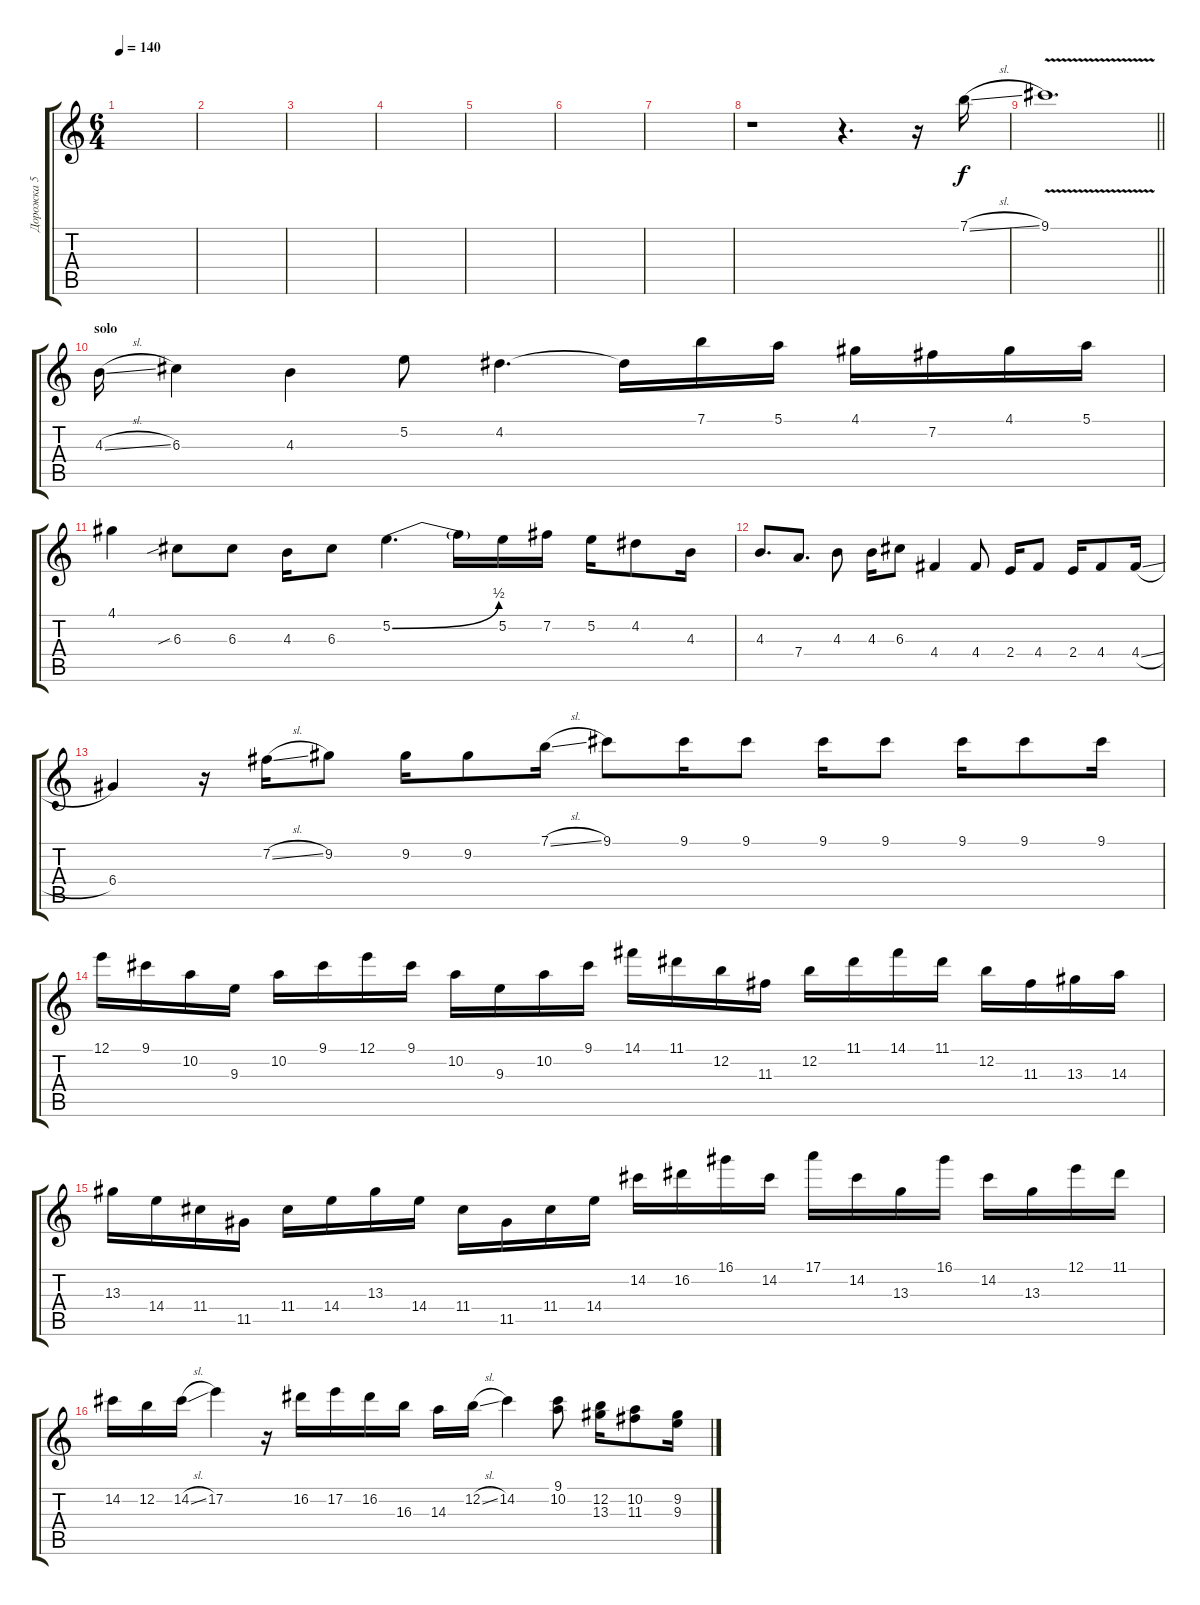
\track ("Дорожка 5" "Дорожка 5") {instrument distortionguitar}
\staff {score tabs}
\tuning (E4 B3 G3 D3 A2 D2) {hide}
\ts (6 4)
\tempo 140
\clef g2
\ks c
|
|
|
|
|
|
|
r.1 r.4{d} r.16 7.1{sl}.16 |
\barLineRight lightlight
9.1{v}.1{d} |
\section ("" "solo")
4.3{sl}.16 6.3.4 4.3.4 5.2.8 4.2.4{d} 4.2{t}.16 7.1.16 5.1.16 4.1.16 7.2.16 4.1.16 5.1.16 |
4.1.4 6.3{sib}.8 6.3.8 4.3.16 6.3.8 5.2{be (bend 0 0 60 2)}.4{d} 5.2{t}.16 5.2.16 7.2.16 5.2.16 4.2.8 4.3.16 |
4.3.8{d} 7.4.8{d} 4.3.8 4.3.16 6.3.8 4.4.4 4.4.8 2.4.16 4.4.8 2.4.16 4.4.8 4.4{sl}.16 |
6.4.4 r.16 7.2{sl}.16 9.2.8 9.2.16 9.2.8 7.1{sl}.16 9.1.8 9.1.16 9.1.8 9.1.16 9.1.8 9.1.16 9.1.8 9.1.16 |
12.1.16 9.1.16 10.2.16 9.3.16 10.2.16 9.1.16 12.1.16 9.1.16 10.2.16 9.3.16 10.2.16 9.1.16 14.1.16 11.1.16 12.2.16 11.3.16 12.2.16 11.1.16 14.1.16 11.1.16 12.2.16 11.3.16 13.3.16 14.3.16 |
13.3.16 14.4.16 11.4.16 11.5.16 11.4.16 14.4.16 13.3.16 14.4.16 11.4.16 11.5.16 11.4.16 14.4.16 14.2.16 16.2.16 16.1.16 14.2.16 17.1.16 14.2.16 13.3.16 16.1.16 14.2.16 13.3.16 12.1.16 11.1.16 |
14.2.16 12.2.16 14.2{sl}.16 17.2.4 r.16 16.2.16 17.2.16 16.2.16 16.3.16 14.3.16 12.2{sl}.16 14.2.4 (9.1 10.2).8 (12.2 13.3).16 (10.2 11.3).8 (9.2 9.3).16
